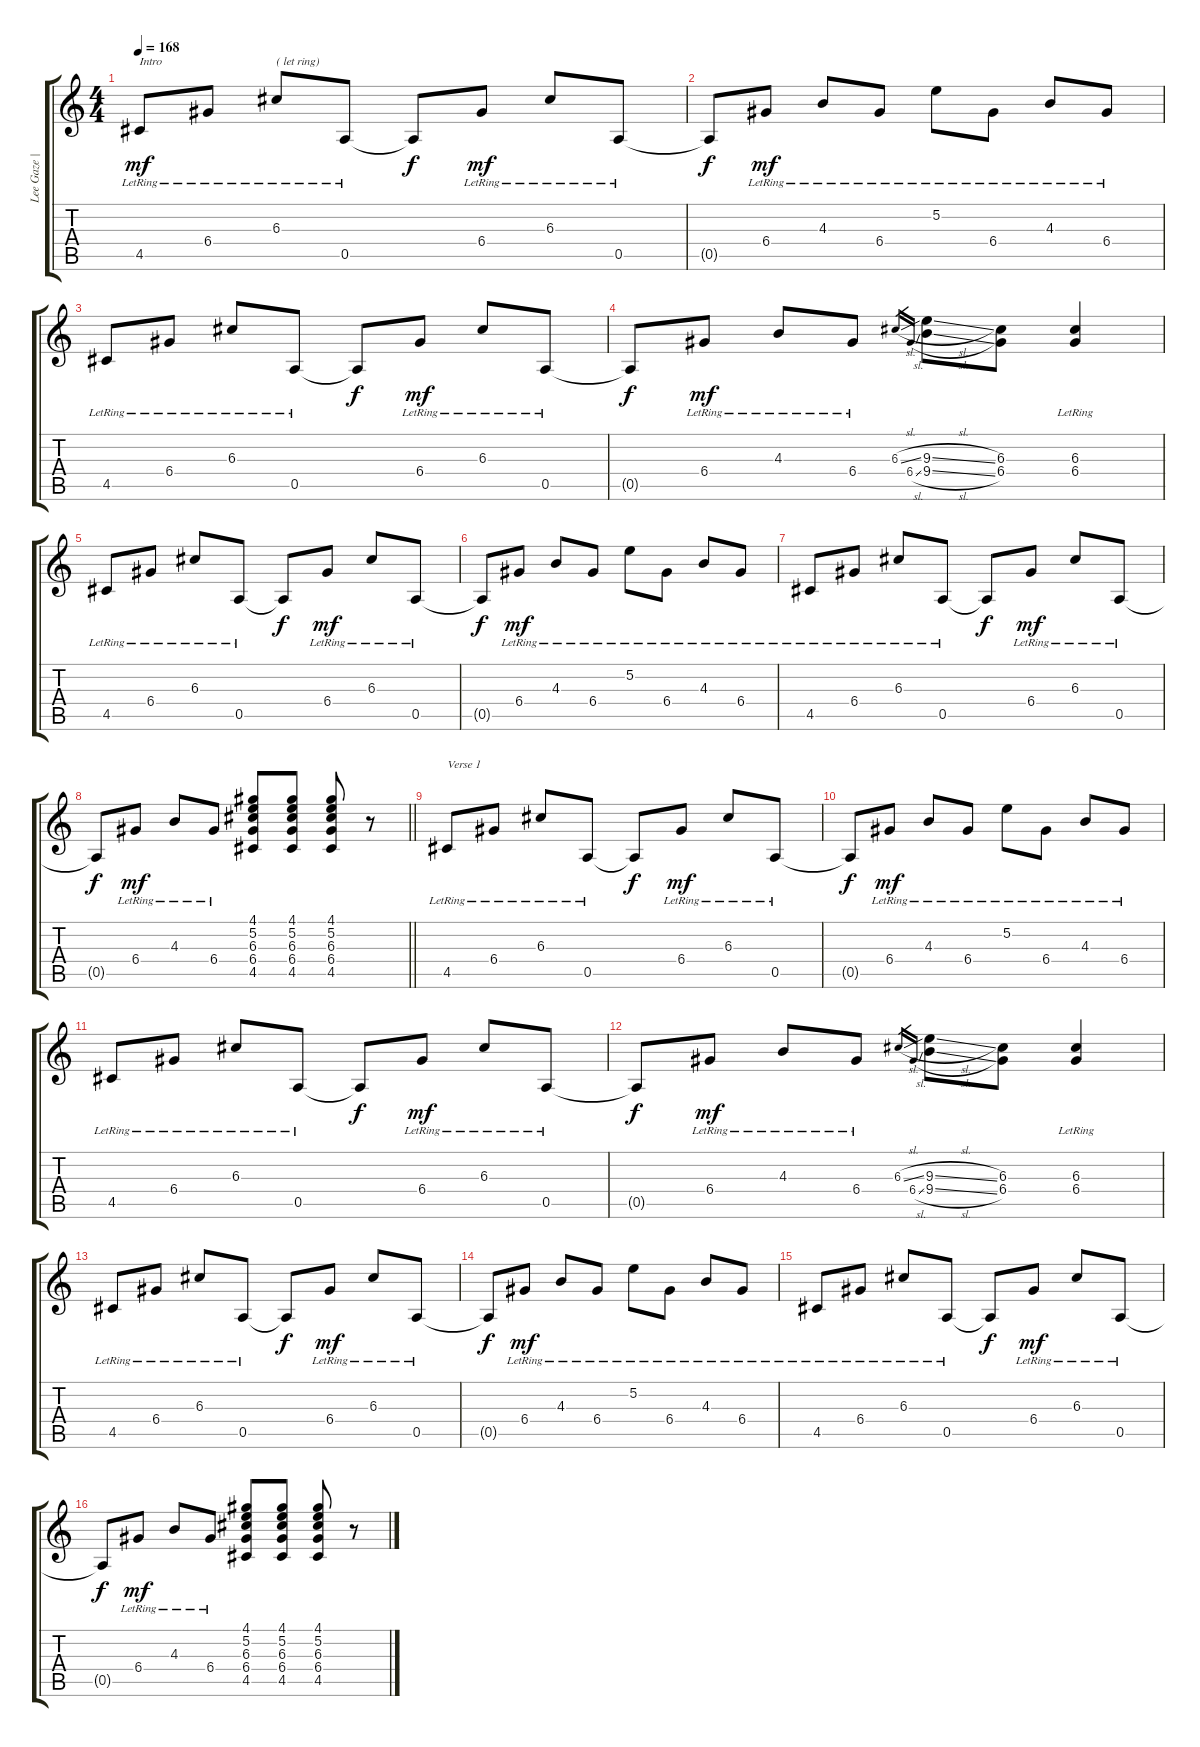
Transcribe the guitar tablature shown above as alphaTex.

\track ("Lee Gaze | Lead" "Lee Gaze |") {instrument electricguitarjazz}
\staff {score tabs}
\tuning (E4 B3 G3 D3 A2 D2) {hide}
\ts (4 4)
\tempo 168
\clef g2
\ks c
4.5{lr}.8{txt "Intro" dy mf instrument electricguitarjazz} 6.4{lr}.8 6.3{lr}.8{txt "( let ring)"} 0.5{lr}.8 0.5{t}.8{dy f} 6.4{lr}.8{dy mf} 6.3{lr}.8 0.5{lr}.8 |
0.5{t}.8{dy f} 6.4{lr}.8{dy mf} 4.3{lr}.8 6.4{lr}.8 5.2{lr}.8 6.4{lr}.8 4.3{lr}.8 6.4{lr}.8 |
4.5{lr}.8 6.4{lr}.8 6.3{lr}.8 0.5{lr}.8 0.5{t}.8{dy f} 6.4{lr}.8{dy mf} 6.3{lr}.8 0.5{lr}.8 |
0.5{t}.8{dy f} 6.4{lr}.8{dy mf} 4.3{lr}.8 6.4{lr}.8 6.3{sl}.16{gr} 6.4{sl}.16{gr} (9.3{sl} 9.4{sl}).8 (6.3 6.4).8 (6.3{lr} 6.4{lr}).4 |
4.5{lr}.8 6.4{lr}.8 6.3{lr}.8 0.5{lr}.8 0.5{t}.8{dy f} 6.4{lr}.8{dy mf} 6.3{lr}.8 0.5{lr}.8 |
0.5{t}.8{dy f} 6.4{lr}.8{dy mf} 4.3{lr}.8 6.4{lr}.8 5.2{lr}.8 6.4{lr}.8 4.3{lr}.8 6.4{lr}.8 |
4.5{lr}.8 6.4{lr}.8 6.3{lr}.8 0.5{lr}.8 0.5{t}.8{dy f} 6.4{lr}.8{dy mf} 6.3{lr}.8 0.5{lr}.8 |
\barLineRight lightlight
0.5{t}.8{dy f} 6.4{lr}.8{dy mf} 4.3{lr}.8 6.4{lr}.8 (4.1 5.2 6.3 6.4 4.5).8 (4.1 5.2 6.3 6.4 4.5).8 (4.1 5.2 6.3 6.4 4.5).8 r.8 |
4.5{lr}.8{txt "Verse 1"} 6.4{lr}.8 6.3{lr}.8 0.5{lr}.8 0.5{t}.8{dy f} 6.4{lr}.8{dy mf} 6.3{lr}.8 0.5{lr}.8 |
0.5{t}.8{dy f} 6.4{lr}.8{dy mf} 4.3{lr}.8 6.4{lr}.8 5.2{lr}.8 6.4{lr}.8 4.3{lr}.8 6.4{lr}.8 |
4.5{lr}.8 6.4{lr}.8 6.3{lr}.8 0.5{lr}.8 0.5{t}.8{dy f} 6.4{lr}.8{dy mf} 6.3{lr}.8 0.5{lr}.8 |
0.5{t}.8{dy f} 6.4{lr}.8{dy mf} 4.3{lr}.8 6.4{lr}.8 6.3{sl}.16{gr} 6.4{sl}.16{gr} (9.3{sl} 9.4{sl}).8 (6.3 6.4).8 (6.3{lr} 6.4{lr}).4 |
4.5{lr}.8 6.4{lr}.8 6.3{lr}.8 0.5{lr}.8 0.5{t}.8{dy f} 6.4{lr}.8{dy mf} 6.3{lr}.8 0.5{lr}.8 |
0.5{t}.8{dy f} 6.4{lr}.8{dy mf} 4.3{lr}.8 6.4{lr}.8 5.2{lr}.8 6.4{lr}.8 4.3{lr}.8 6.4{lr}.8 |
4.5{lr}.8 6.4{lr}.8 6.3{lr}.8 0.5{lr}.8 0.5{t}.8{dy f} 6.4{lr}.8{dy mf} 6.3{lr}.8 0.5{lr}.8 |
0.5{t}.8{dy f} 6.4{lr}.8{dy mf} 4.3{lr}.8 6.4{lr}.8 (4.1 5.2 6.3 6.4 4.5).8 (4.1 5.2 6.3 6.4 4.5).8 (4.1 5.2 6.3 6.4 4.5).8 r.8
